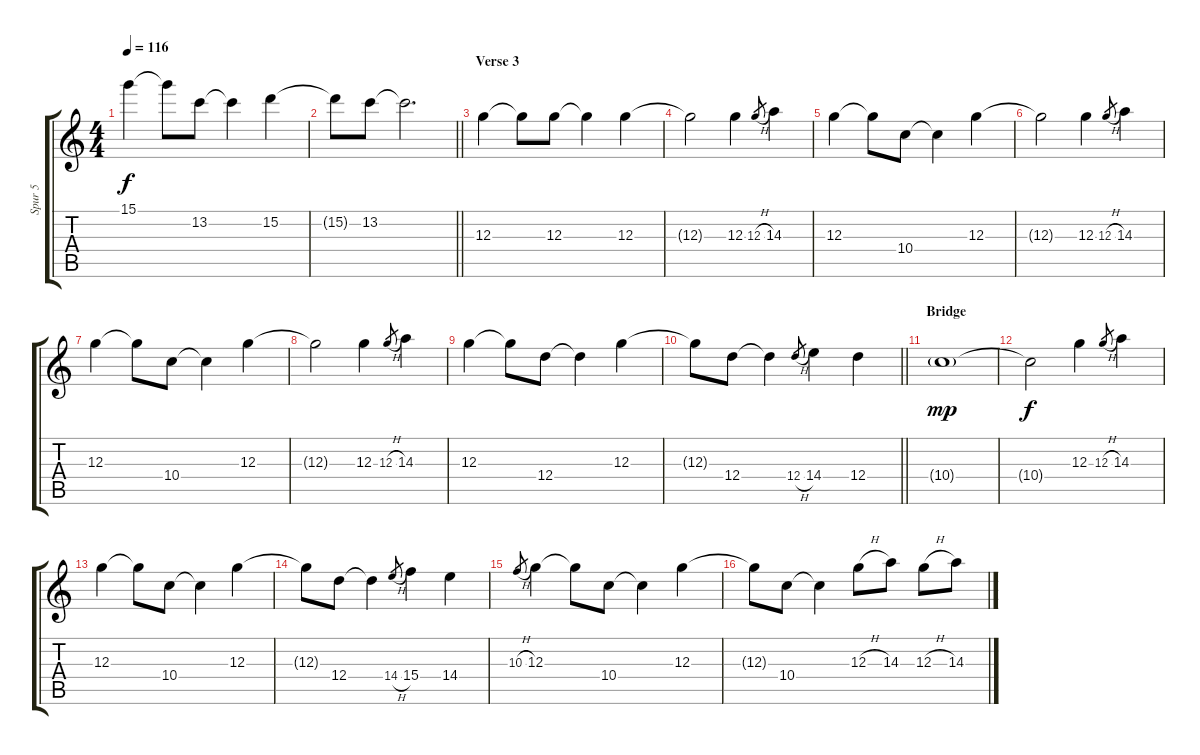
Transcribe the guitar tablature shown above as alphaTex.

\track ("Spur 5" "Spur 5") {instrument electricguitarclean}
\staff {score tabs}
\tuning (E4 B3 G3 D3 A2 E2) {hide}
\ts (4 4)
\tempo 116
\clef g2
\ks c
15.1.4{dy f} 15.1{t}.8 13.2.8 13.2{t}.4 15.2.4 |
\barLineRight lightlight
15.2{t}.8 13.2.8 13.2{t}.2{d} |
\section ("" "Verse 3")
12.3.4 12.3{t}.8 12.3.8 12.3{t}.4 12.3.4 |
12.3{t}.2 12.3.4 12.3{h}.8{gr} 14.3.4 |
12.3.4 12.3{t}.8 10.4.8 10.4{t}.4 12.3.4 |
12.3{t}.2 12.3.4 12.3{h}.8{gr} 14.3.4 |
12.3.4 12.3{t}.8 10.4.8 10.4{t}.4 12.3.4 |
12.3{t}.2 12.3.4 12.3{h}.8{gr} 14.3.4 |
12.3.4 12.3{t}.8 12.4.8 12.4{t}.4 12.3.4 |
\barLineRight lightlight
12.3{t}.8 12.4.8 12.4{t}.4 12.4{h}.8{gr} 14.4.4 12.4.4 |
\section ("" "Bridge")
10.4{g}.1{dy mp volume 9} |
10.4{t}.2{dy f} 12.3.4 12.3{h}.8{gr} 14.3.4 |
12.3.4 12.3{t}.8 10.4.8 10.4{t}.4 12.3.4 |
12.3{t}.8 12.4.8 12.4{t}.4 14.4{h}.8{gr} 15.4.4 14.4.4 |
10.3{h}.8{gr} 12.3.4 12.3{t}.8 10.4.8 10.4{t}.4 12.3.4 |
12.3{t}.8 10.4.8 10.4{t}.4 12.3{h}.8 14.3.8 12.3{h}.8 14.3.8
